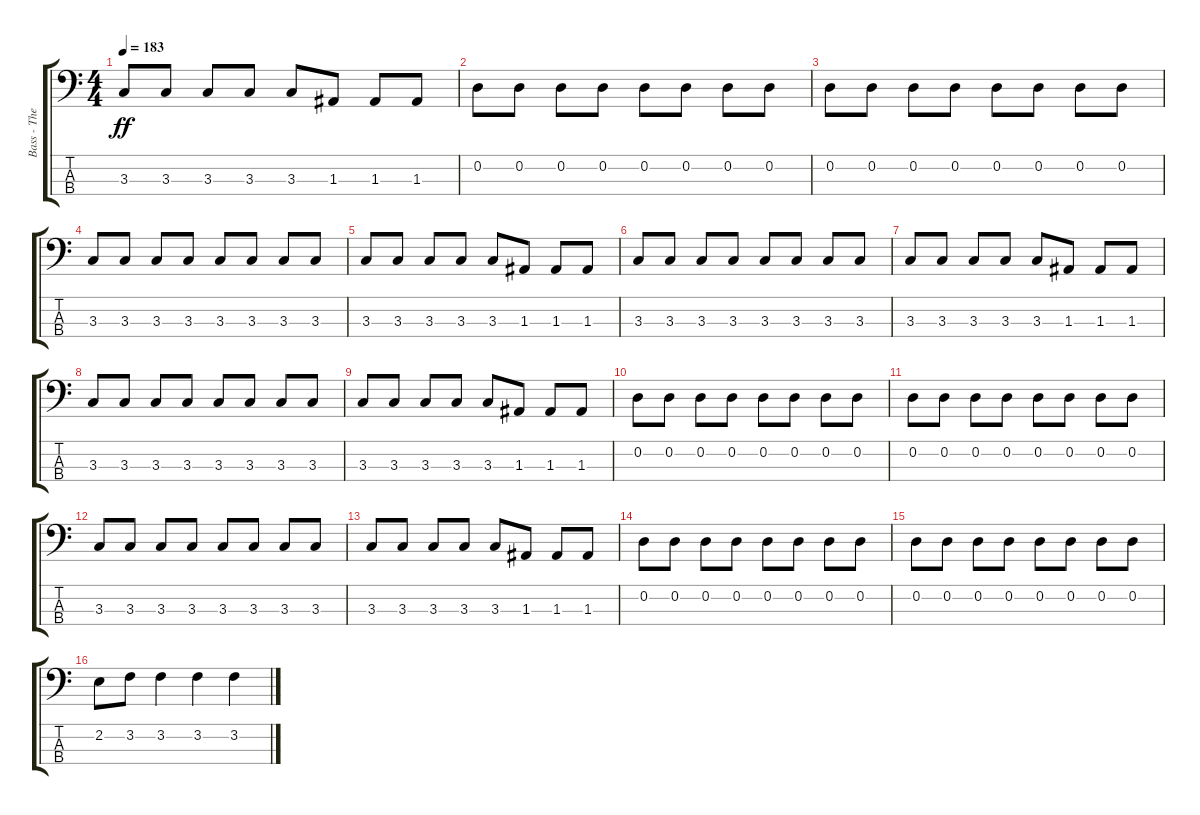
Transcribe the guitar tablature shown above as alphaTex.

\track ("Bass - The \"Incredible\" Hagen" "Bass - The") {instrument electricbassfinger}
\staff {score tabs}
\tuning (G2 D2 A1 D1) {hide}
\ts (4 4)
\tempo 183
\clef f4
\ks c
3.3.8{dy ff} 3.3.8 3.3.8 3.3.8 3.3.8 1.3.8 1.3.8 1.3.8 |
0.2.8 0.2.8 0.2.8 0.2.8 0.2.8 0.2.8 0.2.8 0.2.8 |
0.2.8 0.2.8 0.2.8 0.2.8 0.2.8 0.2.8 0.2.8 0.2.8 |
3.3.8 3.3.8 3.3.8 3.3.8 3.3.8 3.3.8 3.3.8 3.3.8 |
3.3.8 3.3.8 3.3.8 3.3.8 3.3.8 1.3.8 1.3.8 1.3.8 |
3.3.8 3.3.8 3.3.8 3.3.8 3.3.8 3.3.8 3.3.8 3.3.8 |
3.3.8 3.3.8 3.3.8 3.3.8 3.3.8 1.3.8 1.3.8 1.3.8 |
3.3.8 3.3.8 3.3.8 3.3.8 3.3.8 3.3.8 3.3.8 3.3.8 |
3.3.8 3.3.8 3.3.8 3.3.8 3.3.8 1.3.8 1.3.8 1.3.8 |
0.2.8 0.2.8 0.2.8 0.2.8 0.2.8 0.2.8 0.2.8 0.2.8 |
0.2.8 0.2.8 0.2.8 0.2.8 0.2.8 0.2.8 0.2.8 0.2.8 |
3.3.8 3.3.8 3.3.8 3.3.8 3.3.8 3.3.8 3.3.8 3.3.8 |
3.3.8 3.3.8 3.3.8 3.3.8 3.3.8 1.3.8 1.3.8 1.3.8 |
0.2.8 0.2.8 0.2.8 0.2.8 0.2.8 0.2.8 0.2.8 0.2.8 |
0.2.8 0.2.8 0.2.8 0.2.8 0.2.8 0.2.8 0.2.8 0.2.8 |
2.2.8 3.2.8 3.2.4 3.2.4 3.2.4
